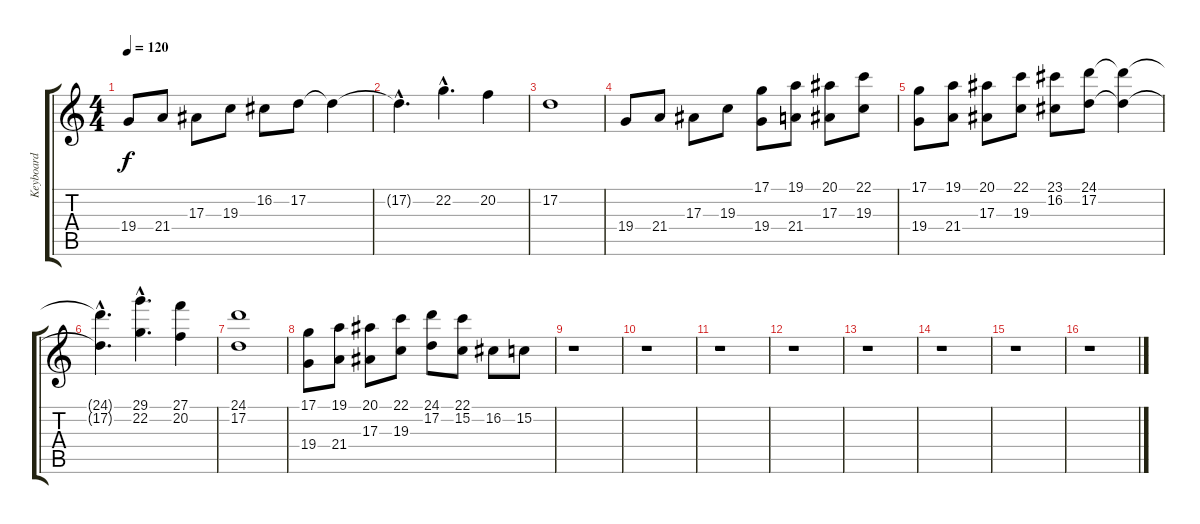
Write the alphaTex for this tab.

\track ("Keyboard" "Keyboard") {instrument stringensemble1}
\staff {score tabs}
\tuning (D4 A3 F3 C3 G2 D2) {hide}
\ts (4 4)
\tempo 120
\clef g2
\ks c
19.4.8{dy f} 21.4.8 17.3.8 19.3.8 16.2.8 17.2.8 17.2{t}.4 |
17.2{hac t}.4{d} 22.2{hac}.4{d} 20.2.4 |
17.2.1 |
19.4.8 21.4.8 17.3.8 19.3.8 (17.1 19.4).8 (19.1 21.4).8 (20.1 17.3).8 (22.1 19.3).8 |
(17.1 19.4).8 (19.1 21.4).8 (20.1 17.3).8 (22.1 19.3).8 (23.1 16.2).8 (24.1 17.2).8 (24.1{t} 17.2{t}).4 |
(24.1{hac t} 17.2{hac t}).4{d} (29.1{hac} 22.2{hac}).4{d} (27.1 20.2).4 |
(24.1 17.2).1 |
(17.1 19.4).8 (19.1 21.4).8 (20.1 17.3).8 (22.1 19.3).8 (24.1 17.2).8 (22.1 15.2).8 16.2.8 15.2.8 |
r.1 |
r.1 |
r.1 |
r.1 |
r.1 |
r.1 |
r.1 |
r.1
